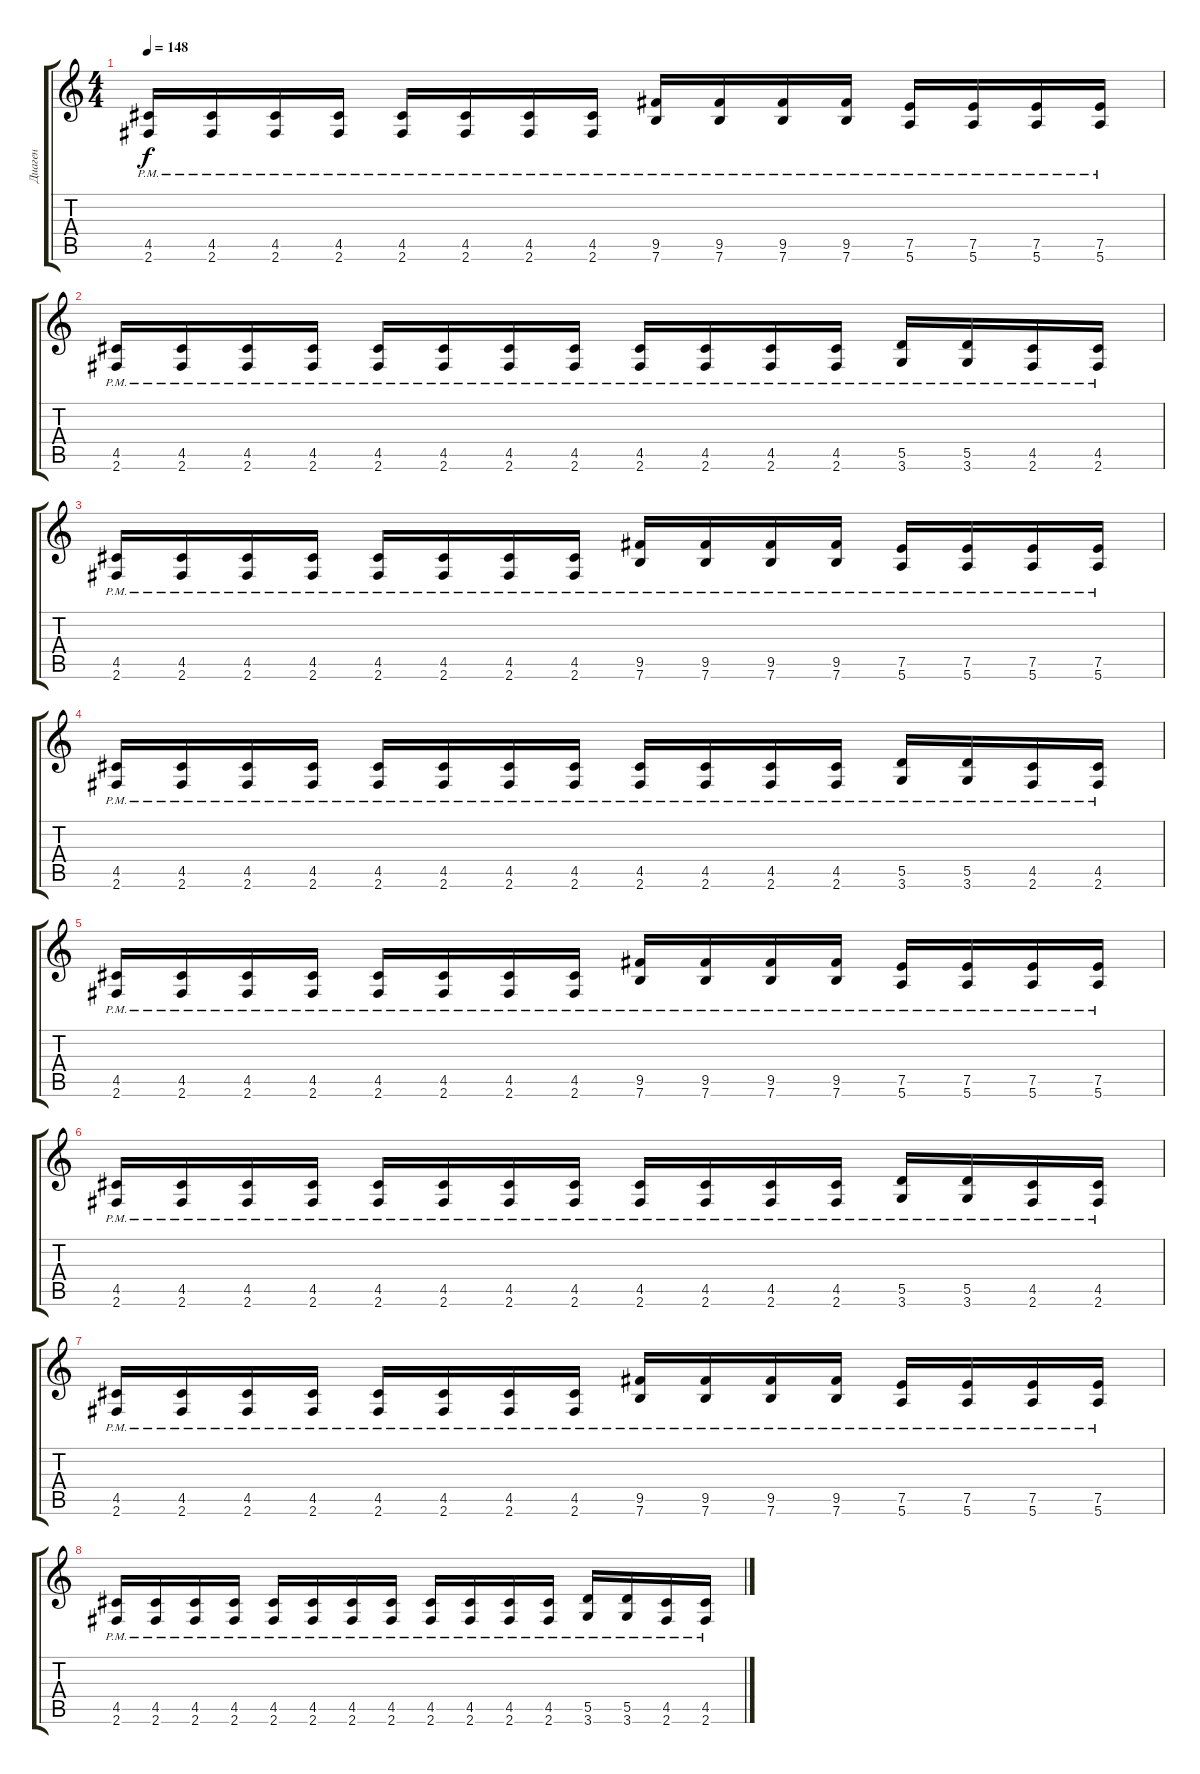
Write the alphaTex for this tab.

\track ("Диаген" "Диаген") {instrument distortionguitar}
\staff {score tabs}
\tuning (E4 B3 G3 D3 A2 E2) {hide}
\ts (4 4)
\tempo 148
\clef g2
\ks c
(4.5{pm} 2.6{pm}).16{dy f} (4.5{pm} 2.6{pm}).16 (4.5{pm} 2.6{pm}).16 (4.5{pm} 2.6{pm}).16 (4.5{pm} 2.6{pm}).16 (4.5{pm} 2.6{pm}).16 (4.5{pm} 2.6{pm}).16 (4.5{pm} 2.6{pm}).16 (9.5{pm} 7.6{pm}).16 (9.5{pm} 7.6{pm}).16 (9.5{pm} 7.6{pm}).16 (9.5{pm} 7.6{pm}).16 (7.5{pm} 5.6{pm}).16 (7.5{pm} 5.6{pm}).16 (7.5{pm} 5.6{pm}).16 (7.5{pm} 5.6{pm}).16 |
(4.5{pm} 2.6{pm}).16 (4.5{pm} 2.6{pm}).16 (4.5{pm} 2.6{pm}).16 (4.5{pm} 2.6{pm}).16 (4.5{pm} 2.6{pm}).16 (4.5{pm} 2.6{pm}).16 (4.5{pm} 2.6{pm}).16 (4.5{pm} 2.6{pm}).16 (4.5{pm} 2.6{pm}).16 (4.5{pm} 2.6{pm}).16 (4.5{pm} 2.6{pm}).16 (4.5{pm} 2.6{pm}).16 (5.5{pm} 3.6{pm}).16 (5.5{pm} 3.6{pm}).16 (4.5{pm} 2.6{pm}).16 (4.5{pm} 2.6{pm}).16 |
(4.5{pm} 2.6{pm}).16 (4.5{pm} 2.6{pm}).16 (4.5{pm} 2.6{pm}).16 (4.5{pm} 2.6{pm}).16 (4.5{pm} 2.6{pm}).16 (4.5{pm} 2.6{pm}).16 (4.5{pm} 2.6{pm}).16 (4.5{pm} 2.6{pm}).16 (9.5{pm} 7.6{pm}).16 (9.5{pm} 7.6{pm}).16 (9.5{pm} 7.6{pm}).16 (9.5{pm} 7.6{pm}).16 (7.5{pm} 5.6{pm}).16 (7.5{pm} 5.6{pm}).16 (7.5{pm} 5.6{pm}).16 (7.5{pm} 5.6{pm}).16 |
(4.5{pm} 2.6{pm}).16 (4.5{pm} 2.6{pm}).16 (4.5{pm} 2.6{pm}).16 (4.5{pm} 2.6{pm}).16 (4.5{pm} 2.6{pm}).16 (4.5{pm} 2.6{pm}).16 (4.5{pm} 2.6{pm}).16 (4.5{pm} 2.6{pm}).16 (4.5{pm} 2.6{pm}).16 (4.5{pm} 2.6{pm}).16 (4.5{pm} 2.6{pm}).16 (4.5{pm} 2.6{pm}).16 (5.5{pm} 3.6{pm}).16 (5.5{pm} 3.6{pm}).16 (4.5{pm} 2.6{pm}).16 (4.5{pm} 2.6{pm}).16 |
(4.5{pm} 2.6{pm}).16 (4.5{pm} 2.6{pm}).16 (4.5{pm} 2.6{pm}).16 (4.5{pm} 2.6{pm}).16 (4.5{pm} 2.6{pm}).16 (4.5{pm} 2.6{pm}).16 (4.5{pm} 2.6{pm}).16 (4.5{pm} 2.6{pm}).16 (9.5{pm} 7.6{pm}).16 (9.5{pm} 7.6{pm}).16 (9.5{pm} 7.6{pm}).16 (9.5{pm} 7.6{pm}).16 (7.5{pm} 5.6{pm}).16 (7.5{pm} 5.6{pm}).16 (7.5{pm} 5.6{pm}).16 (7.5{pm} 5.6{pm}).16 |
(4.5{pm} 2.6{pm}).16 (4.5{pm} 2.6{pm}).16 (4.5{pm} 2.6{pm}).16 (4.5{pm} 2.6{pm}).16 (4.5{pm} 2.6{pm}).16 (4.5{pm} 2.6{pm}).16 (4.5{pm} 2.6{pm}).16 (4.5{pm} 2.6{pm}).16 (4.5{pm} 2.6{pm}).16 (4.5{pm} 2.6{pm}).16 (4.5{pm} 2.6{pm}).16 (4.5{pm} 2.6{pm}).16 (5.5{pm} 3.6{pm}).16 (5.5{pm} 3.6{pm}).16 (4.5{pm} 2.6{pm}).16 (4.5{pm} 2.6{pm}).16 |
(4.5{pm} 2.6{pm}).16 (4.5{pm} 2.6{pm}).16 (4.5{pm} 2.6{pm}).16 (4.5{pm} 2.6{pm}).16 (4.5{pm} 2.6{pm}).16 (4.5{pm} 2.6{pm}).16 (4.5{pm} 2.6{pm}).16 (4.5{pm} 2.6{pm}).16 (9.5{pm} 7.6{pm}).16 (9.5{pm} 7.6{pm}).16 (9.5{pm} 7.6{pm}).16 (9.5{pm} 7.6{pm}).16 (7.5{pm} 5.6{pm}).16 (7.5{pm} 5.6{pm}).16 (7.5{pm} 5.6{pm}).16 (7.5{pm} 5.6{pm}).16 |
(4.5{pm} 2.6{pm}).16 (4.5{pm} 2.6{pm}).16 (4.5{pm} 2.6{pm}).16 (4.5{pm} 2.6{pm}).16 (4.5{pm} 2.6{pm}).16 (4.5{pm} 2.6{pm}).16 (4.5{pm} 2.6{pm}).16 (4.5{pm} 2.6{pm}).16 (4.5{pm} 2.6{pm}).16 (4.5{pm} 2.6{pm}).16 (4.5{pm} 2.6{pm}).16 (4.5{pm} 2.6{pm}).16 (5.5{pm} 3.6{pm}).16 (5.5{pm} 3.6{pm}).16 (4.5{pm} 2.6{pm}).16 (4.5{pm} 2.6{pm}).16
